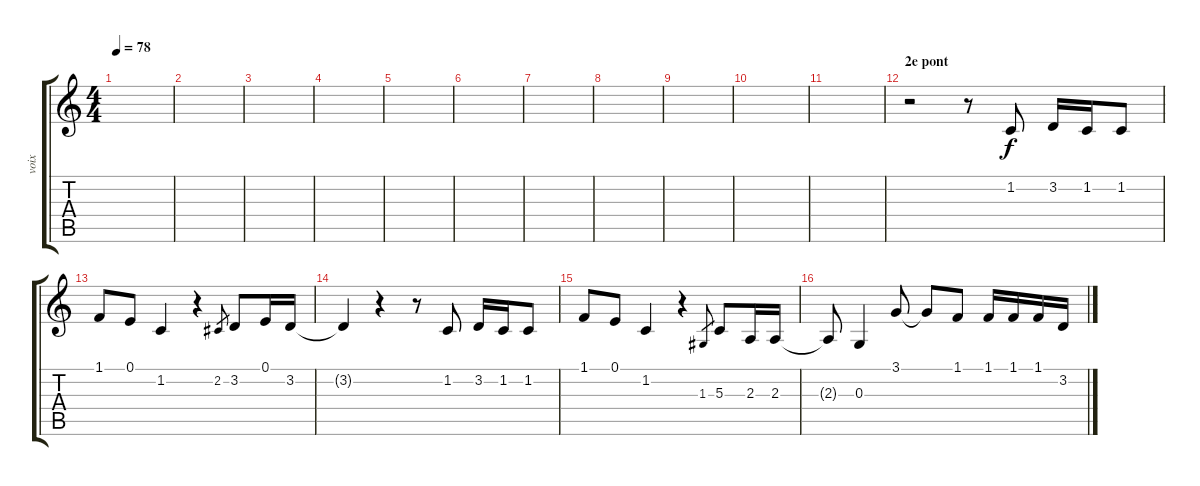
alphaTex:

\track ("voix" "voix") {instrument lead2sawtooth}
\staff {score tabs}
\tuning (E4 B3 G3 D3 A2 E2) {hide}
\ts (4 4)
\tempo 78
\clef g2
\ks c
|
|
|
|
|
|
|
|
|
|
|
\section ("" "2e pont")
r.2 r.8 1.2.8 3.2.16 1.2.16 1.2.8 |
1.1.8 0.1.8 1.2.4 r.4 2.2.8{gr} 3.2.8 0.1.16 3.2.16 |
3.2{t}.4 r.4 r.8 1.2.8 3.2.16 1.2.16 1.2.8 |
1.1.8 0.1.8 1.2.4 r.4 1.3.8{gr} 5.3.8 2.3.16 2.3.16 |
2.3{t}.8 0.3.4 3.1.8 3.1{t}.8 1.1.8 1.1.16 1.1.16 1.1.16 3.2.16
